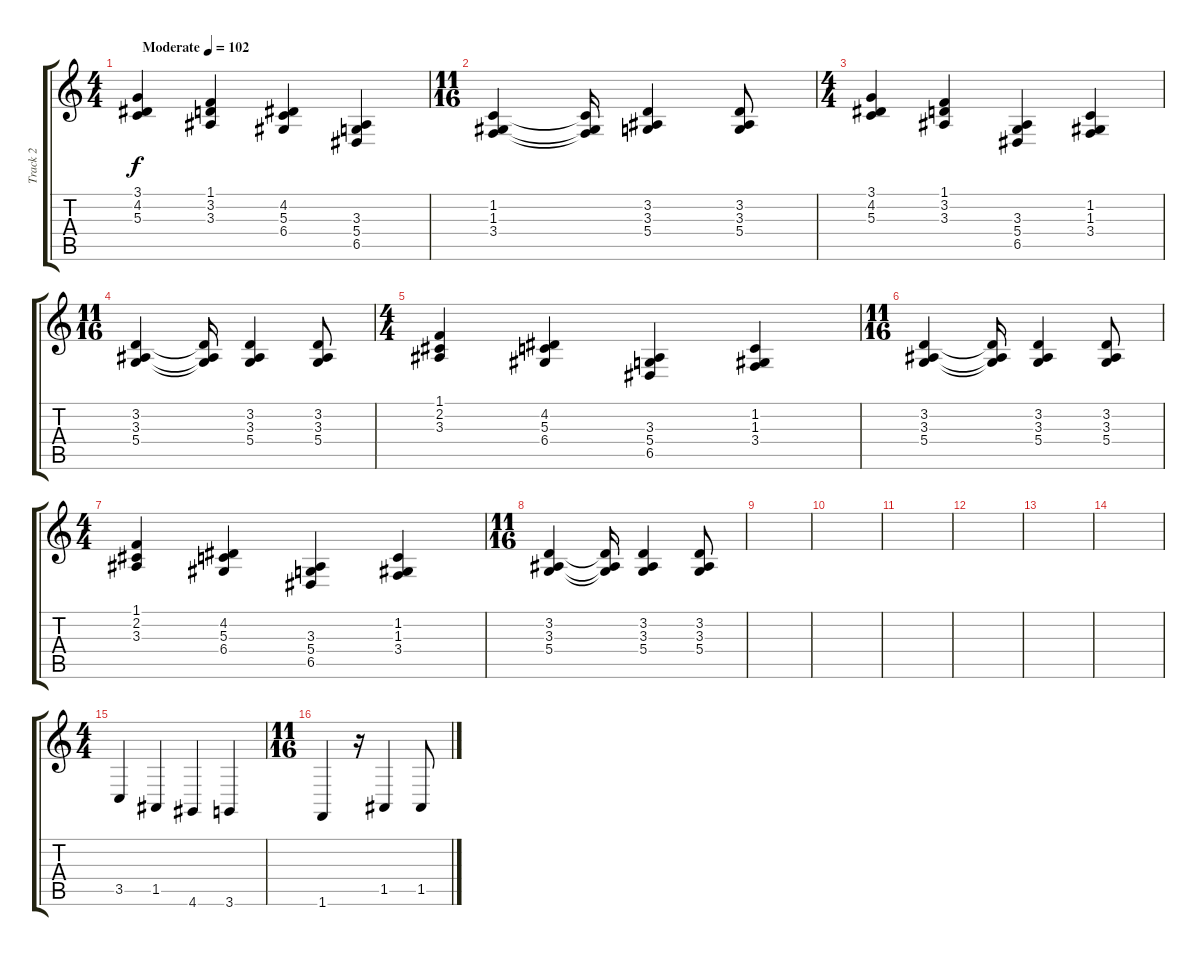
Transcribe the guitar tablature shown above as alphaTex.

\track ("Track 2" "Track 2") {instrument acousticgrandpiano}
\staff {score tabs}
\tuning (E4 B3 G3 D3 A2 E2) {hide}
\ts (4 4)
\tempo (102 "Moderate")
\clef g2
\ks c
(3.1 4.2 5.3).4{dy f instrument acousticgrandpiano} (1.1 3.2 3.3).4 (4.2 5.3 6.4).4 (3.3 5.4 6.5).4 |
\ts (11 16)
(1.2 1.3 3.4).4 (1.2{t} 1.3{t} 3.4{t}).16 (3.2 3.3 5.4).4 (3.2 3.3 5.4).8 |
\ts (4 4)
(3.1 4.2 5.3).4 (1.1 3.2 3.3).4 (3.3 5.4 6.5).4 (1.2 1.3 3.4).4 |
\ts (11 16)
(3.2 3.3 5.4).4 (3.2{t} 3.3{t} 5.4{t}).16 (3.2 3.3 5.4).4 (3.2 3.3 5.4).8 |
\ts (4 4)
(1.1 2.2 3.3).4 (4.2 5.3 6.4).4 (3.3 5.4 6.5).4 (1.2 1.3 3.4).4 |
\ts (11 16)
(3.2 3.3 5.4).4 (3.2{t} 3.3{t} 5.4{t}).16 (3.2 3.3 5.4).4 (3.2 3.3 5.4).8 |
\ts (4 4)
(1.1 2.2 3.3).4 (4.2 5.3 6.4).4 (3.3 5.4 6.5).4 (1.2 1.3 3.4).4 |
\ts (11 16)
(3.2 3.3 5.4).4 (3.2{t} 3.3{t} 5.4{t}).16 (3.2 3.3 5.4).4 (3.2 3.3 5.4).8 |
|
|
|
|
|
|
\ts (4 4)
3.5.4 1.5.4 4.6.4 3.6.4 |
\ts (11 16)
1.6.4 r.16 1.5.4 1.5.8
